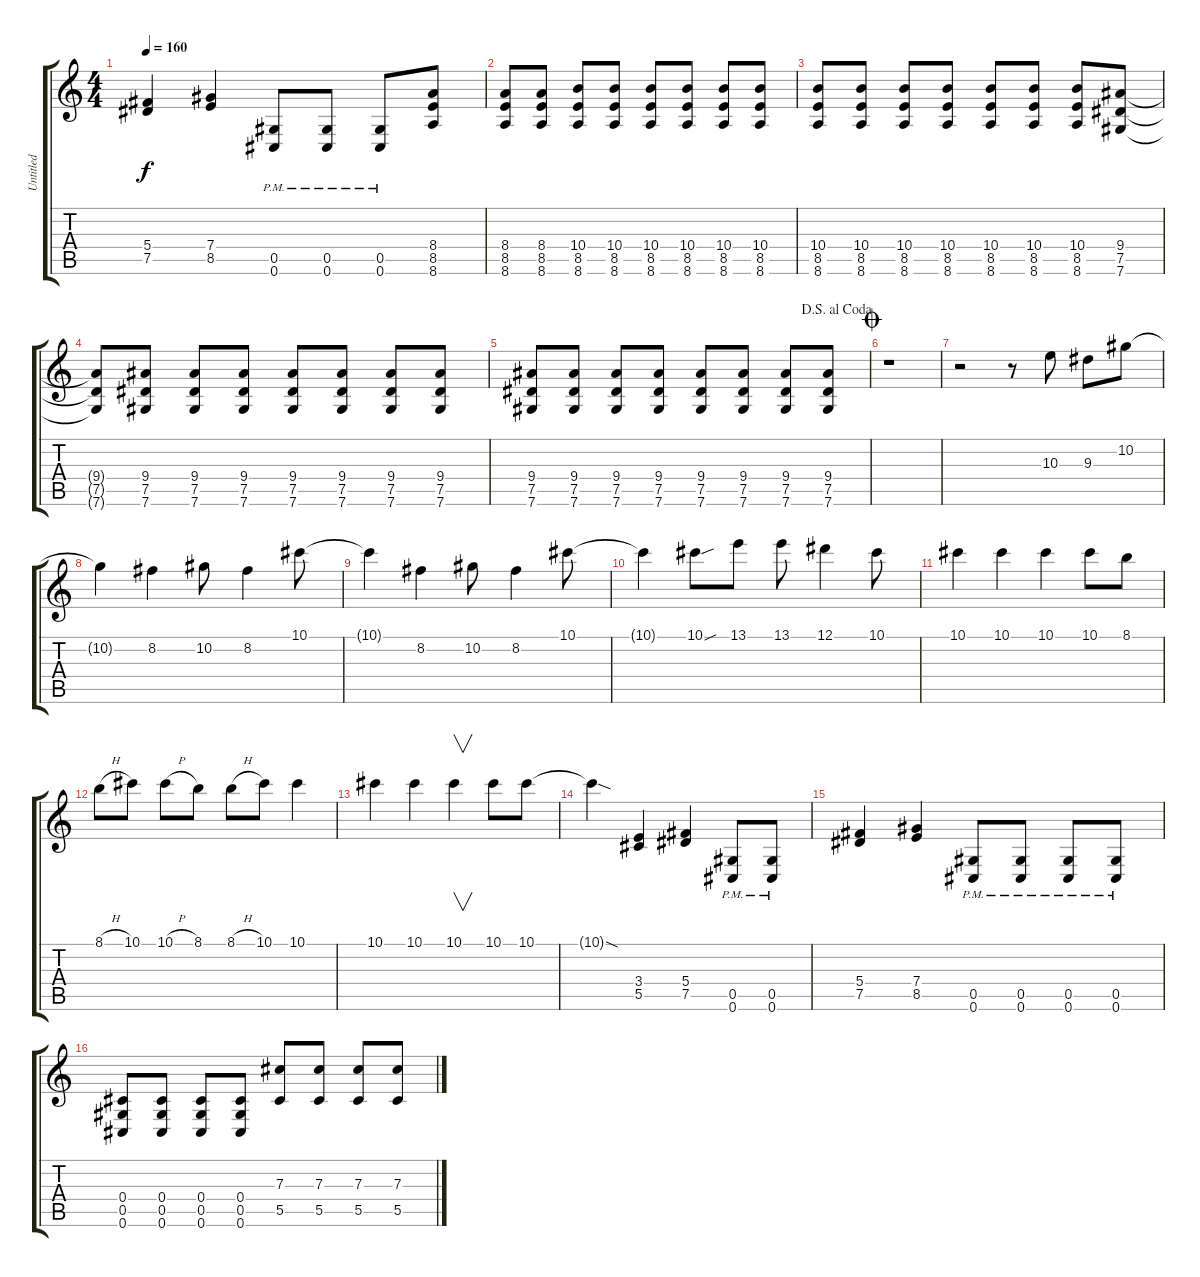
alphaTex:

\track ("Untitled" "Untitled") {instrument distortionguitar}
\staff {score tabs}
\tuning (Eb4 Bb3 Gb3 Db3 Ab2 Db2) {hide}
\ts (4 4)
\tempo 160
\clef g2
\ks c
(5.4 7.5).4{dy f} (7.4 8.5).4 (0.5{pm} 0.6{pm}).8 (0.5{pm} 0.6{pm}).8 (0.5{pm} 0.6{pm}).8 (8.4 8.5 8.6).8 |
(8.4 8.5 8.6).8 (8.4 8.5 8.6).8 (10.4 8.5 8.6).8 (10.4 8.5 8.6).8 (10.4 8.5 8.6).8 (10.4 8.5 8.6).8 (10.4 8.5 8.6).8 (10.4 8.5 8.6).8 |
(10.4 8.5 8.6).8 (10.4 8.5 8.6).8 (10.4 8.5 8.6).8 (10.4 8.5 8.6).8 (10.4 8.5 8.6).8 (10.4 8.5 8.6).8 (10.4 8.5 8.6).8 (9.4 7.5 7.6).8 |
(9.4{t} 7.5{t} 7.6{t}).8 (9.4 7.5 7.6).8 (9.4 7.5 7.6).8 (9.4 7.5 7.6).8 (9.4 7.5 7.6).8 (9.4 7.5 7.6).8 (9.4 7.5 7.6).8 (9.4 7.5 7.6).8 |
\jump dalsegnoalcoda
(9.4 7.5 7.6).8 (9.4 7.5 7.6).8 (9.4 7.5 7.6).8 (9.4 7.5 7.6).8 (9.4 7.5 7.6).8 (9.4 7.5 7.6).8 (9.4 7.5 7.6).8 (9.4 7.5 7.6).8 |
\jump coda
r.1 |
r.2 r.8 10.3.8 9.3.8 10.2.8 |
10.2{t}.4 8.2.4 10.2.8 8.2.4 10.1.8 |
10.1{t}.4 8.2.4 10.2.8 8.2.4 10.1.8 |
10.1{t}.4 10.1{sou}.8 13.1.8 13.1.8 12.1.4 10.1.8 |
10.1.4 10.1.4 10.1.4 10.1.8 8.1.8 |
8.1{h}.8 10.1.8 10.1{h}.8 8.1.8 8.1{h}.8 10.1.8 10.1.4 |
10.1.4 10.1.4 10.1.4{v} 10.1.8 10.1.8 |
10.1{sod t}.4 (3.4 5.5).4 (5.4 7.5).4 (0.5{pm} 0.6{pm}).8 (0.5{pm} 0.6{pm}).8 |
(5.4 7.5).4 (7.4 8.5).4 (0.5{pm} 0.6{pm}).8 (0.5{pm} 0.6{pm}).8 (0.5{pm} 0.6{pm}).8 (0.5{pm} 0.6{pm}).8 |
(0.4 0.5 0.6).8 (0.4 0.5 0.6).8 (0.4 0.5 0.6).8 (0.4 0.5 0.6).8 (7.3 5.5).8 (7.3 5.5).8 (7.3 5.5).8 (7.3 5.5).8
